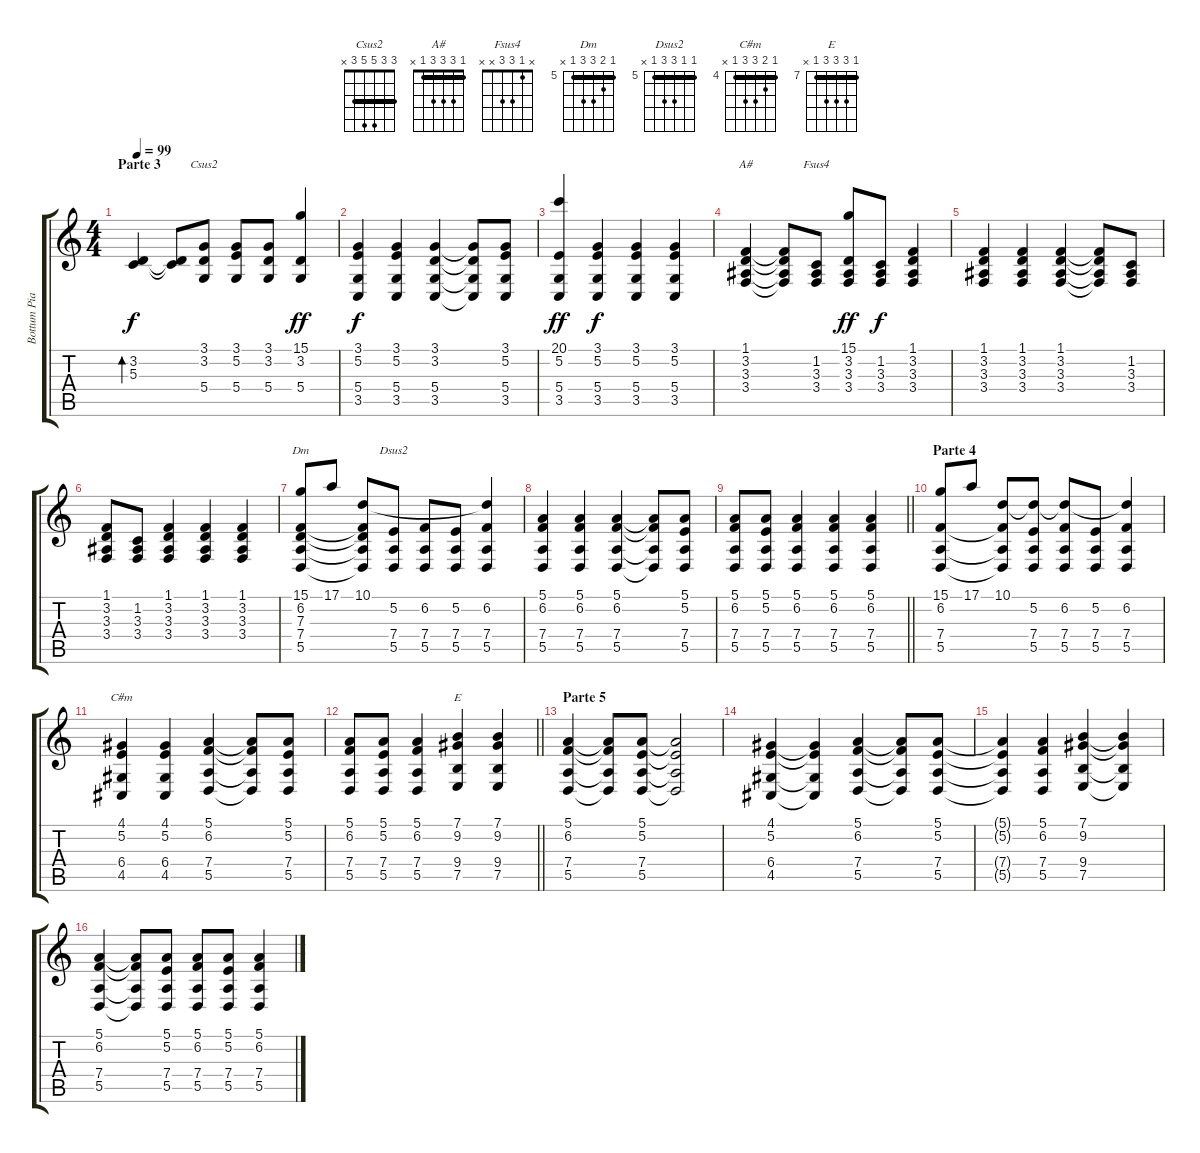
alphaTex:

\track ("Bottum Piano" "Bottum Pia") {instrument acousticgrandpiano}
\staff {score tabs}
\tuning (E4 B3 G3 D3 A2 E2) {hide}
\chord ("Csus2" 3 3 5 5 3 x) {barre 3}
\chord ("A#" 1 3 3 3 1 x) {barre 1}
\chord ("Fsus4" x 1 3 3 x x)
\chord ("Dm" 5 6 7 7 5 x) {firstfret 5 barre 5}
\chord ("Dsus2" 5 5 7 7 5 x) {firstfret 5 barre 5}
\chord ("C#m" 4 5 6 6 4 x) {firstfret 4 barre 4}
\chord ("E" 7 9 9 9 7 x) {firstfret 7 barre 7}
\ts (4 4)
\section ("" "Parte 3")
\tempo 99
\clef g2
\ks c
(3.2 5.3).4{bd 240 dy f} (3.2{t} 5.3{t}).8 (3.1 3.2 5.4).8{ch "Csus2"} (3.1 5.2 5.4).8 (3.1 3.2 5.4).8 (15.1 3.2 5.4).4{dy ff} |
(3.1 5.2 5.4 3.5).4{dy f} (3.1 5.2 5.4 3.5).4 (3.1 3.2 5.4 3.5).4 (3.1{t} 3.2{t} 5.4{t} 3.5{t}).8 (3.1 5.2 5.4 3.5).8 |
(20.1 5.2 5.4 3.5).4{dy ff} (3.1 5.2 5.4 3.5).4{dy f} (3.1 5.2 5.4 3.5).4 (3.1 5.2 5.4 3.5).4 |
(1.1 3.2 3.3 3.4).4{ch "A#"} (1.1{t} 3.2{t} 3.3{t} 3.4{t}).8 (1.2 3.3 3.4).8{ch "Fsus4"} (15.1 3.2 3.3 3.4).8{dy ff} (1.2 3.3 3.4).8{dy f} (1.1 3.2 3.3 3.4).4 |
(1.1 3.2 3.3 3.4).4 (1.1 3.2 3.3 3.4).4 (1.1 3.2 3.3 3.4).4 (1.1{t} 3.2{t} 3.3{t} 3.4{t}).8 (1.2 3.3 3.4).8 |
(1.1 3.2 3.3 3.4).8 (1.2 3.3 3.4).8 (1.1 3.2 3.3 3.4).4 (1.1 3.2 3.3 3.4).4 (1.1 3.2 3.3 3.4).4 |
(15.1 6.2 7.3 7.4 5.5).8{ch "Dm"} 17.1.8 (10.1 6.2{t} 7.3{t} 7.4{t} 5.5{t}).8 (5.2 7.4 5.5).8{ch "Dsus2"} (6.2 7.4 5.5).8 (5.2 7.4 5.5).8 (10.1{t} 6.2 7.4 5.5).4 |
(5.1 6.2 7.4 5.5).4 (5.1 6.2 7.4 5.5).4 (5.1 6.2 7.4 5.5).4 (5.1{t} 6.2{t} 7.4{t} 5.5{t}).8 (5.1 5.2 7.4 5.5).8 |
\barLineRight lightlight
(5.1 6.2 7.4 5.5).8 (5.1 5.2 7.4 5.5).8 (5.1 6.2 7.4 5.5).4 (5.1 6.2 7.4 5.5).4 (5.1 6.2 7.4 5.5).4 |
\section ("" "Parte 4")
(15.1 6.2 7.4 5.5).8 17.1.8 (10.1 6.2{t} 7.4{t} 5.5{t}).8 (10.1{t} 5.2 7.4 5.5).8 (10.1{t} 6.2 7.4 5.5).8 (5.2 7.4 5.5).8 (10.1{t} 6.2 7.4 5.5).4 |
(4.1 5.2 6.4 4.5).4{ch "C#m"} (4.1 5.2 6.4 4.5).4 (5.1 6.2 7.4 5.5).4 (5.1{t} 6.2{t} 7.4{t} 5.5{t}).8 (5.1 5.2 7.4 5.5).8 |
\barLineRight lightlight
(5.1 6.2 7.4 5.5).8 (5.1 5.2 7.4 5.5).8 (5.1 6.2 7.4 5.5).4 (7.1 9.2 9.4 7.5).4{ch "E"} (7.1 9.2 9.4 7.5).4 |
\section ("" "Parte 5")
(5.1 6.2 7.4 5.5).4 (5.1{t} 6.2{t} 7.4{t} 5.5{t}).8 (5.1 5.2 7.4 5.5).8 (5.1{t} 5.2{t} 7.4{t} 5.5{t}).2 |
(4.1 5.2 6.4 4.5).4 (4.1{t} 5.2{t} 6.4{t} 4.5{t}).4 (5.1 6.2 7.4 5.5).4 (5.1{t} 6.2{t} 7.4{t} 5.5{t}).8 (5.1 5.2 7.4 5.5).8 |
(5.1{t} 5.2{t} 7.4{t} 5.5{t}).4 (5.1 6.2 7.4 5.5).4 (7.1 9.2 9.4 7.5).4 (7.1{t} 9.2{t} 9.4{t} 7.5{t}).4 |
(5.1 6.2 7.4 5.5).4 (5.1{t} 6.2{t} 7.4{t} 5.5{t}).8 (5.1 5.2 7.4 5.5).8 (5.1 6.2 7.4 5.5).8 (5.1 5.2 7.4 5.5).8 (5.1 6.2 7.4 5.5).4
